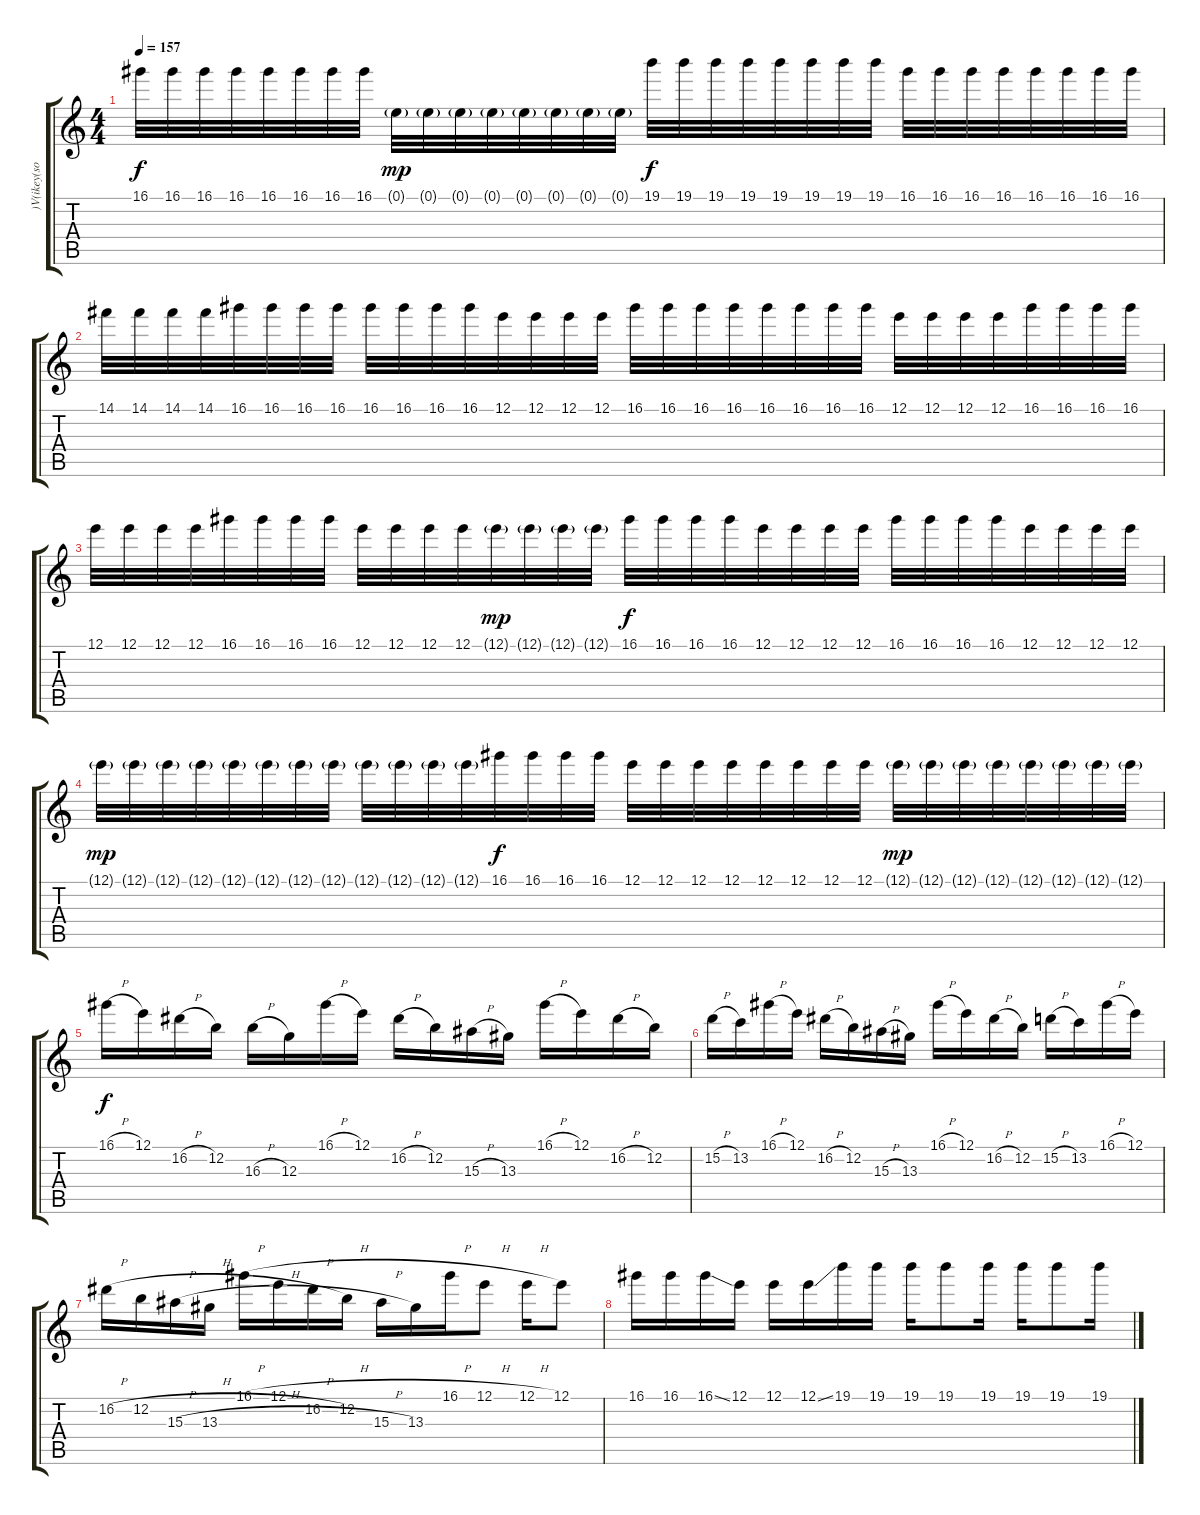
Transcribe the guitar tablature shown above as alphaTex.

\track (")V(ikey(solo)" ")V(ikey(so") {instrument electricguitarjazz}
\staff {score tabs}
\tuning (E4 B3 G3 D3 A2 E2) {hide}
\ts (4 4)
\tempo 157
\clef g2
\ks c
16.1.32{dy f} 16.1.32 16.1.32 16.1.32 16.1.32 16.1.32 16.1.32 16.1.32 0.1{g}.32{dy mp} 0.1{g}.32 0.1{g}.32 0.1{g}.32 0.1{g}.32 0.1{g}.32 0.1{g}.32 0.1{g}.32 19.1.32{dy f} 19.1.32 19.1.32 19.1.32 19.1.32 19.1.32 19.1.32 19.1.32 16.1.32 16.1.32 16.1.32 16.1.32 16.1.32 16.1.32 16.1.32 16.1.32 |
14.1.32 14.1.32 14.1.32 14.1.32 16.1.32 16.1.32 16.1.32 16.1.32 16.1.32 16.1.32 16.1.32 16.1.32 12.1.32 12.1.32 12.1.32 12.1.32 16.1.32 16.1.32 16.1.32 16.1.32 16.1.32 16.1.32 16.1.32 16.1.32 12.1.32 12.1.32 12.1.32 12.1.32 16.1.32 16.1.32 16.1.32 16.1.32 |
12.1.32 12.1.32 12.1.32 12.1.32 16.1.32 16.1.32 16.1.32 16.1.32 12.1.32 12.1.32 12.1.32 12.1.32 12.1{g}.32{dy mp} 12.1{g}.32 12.1{g}.32 12.1{g}.32 16.1.32{dy f} 16.1.32 16.1.32 16.1.32 12.1.32 12.1.32 12.1.32 12.1.32 16.1.32 16.1.32 16.1.32 16.1.32 12.1.32 12.1.32 12.1.32 12.1.32 |
12.1{g}.32{dy mp} 12.1{g}.32 12.1{g}.32 12.1{g}.32 12.1{g}.32 12.1{g}.32 12.1{g}.32 12.1{g}.32 12.1{g}.32 12.1{g}.32 12.1{g}.32 12.1{g}.32 16.1.32{dy f} 16.1.32 16.1.32 16.1.32 12.1.32 12.1.32 12.1.32 12.1.32 12.1.32 12.1.32 12.1.32 12.1.32 12.1{g}.32{dy mp} 12.1{g}.32 12.1{g}.32 12.1{g}.32 12.1{g}.32 12.1{g}.32 12.1{g}.32 12.1{g}.32 |
16.1{h}.16{dy f} 12.1.16 16.2{h}.16 12.2.16 16.3{h}.16 12.3.16 16.1{h}.16 12.1.16 16.2{h}.16 12.2.16 15.3{h}.16 13.3.16 16.1{h}.16 12.1.16 16.2{h}.16 12.2.16 |
15.2{h}.16 13.2.16 16.1{h}.16 12.1.16 16.2{h}.16 12.2.16 15.3{h}.16 13.3.16 16.1{h}.16 12.1.16 16.2{h}.16 12.2.16 15.2{h}.16 13.2.16 16.1{h}.16 12.1.16 |
16.2{h}.16 12.2{h}.16 15.3{h}.16 13.3{h}.16 16.1{h}.16 12.1{h}.16 16.2{h}.16 12.2.16 15.3{h}.16 13.3.16 16.1{h}.16 12.1{h}.8 12.1{h}.16 12.1.8 |
16.1.16 16.1.16 16.1{ss}.16 12.1.16 12.1.16 12.1{ss}.16 19.1.16 19.1.16 19.1.16 19.1.8 19.1.16 19.1.16 19.1.8 19.1.16
